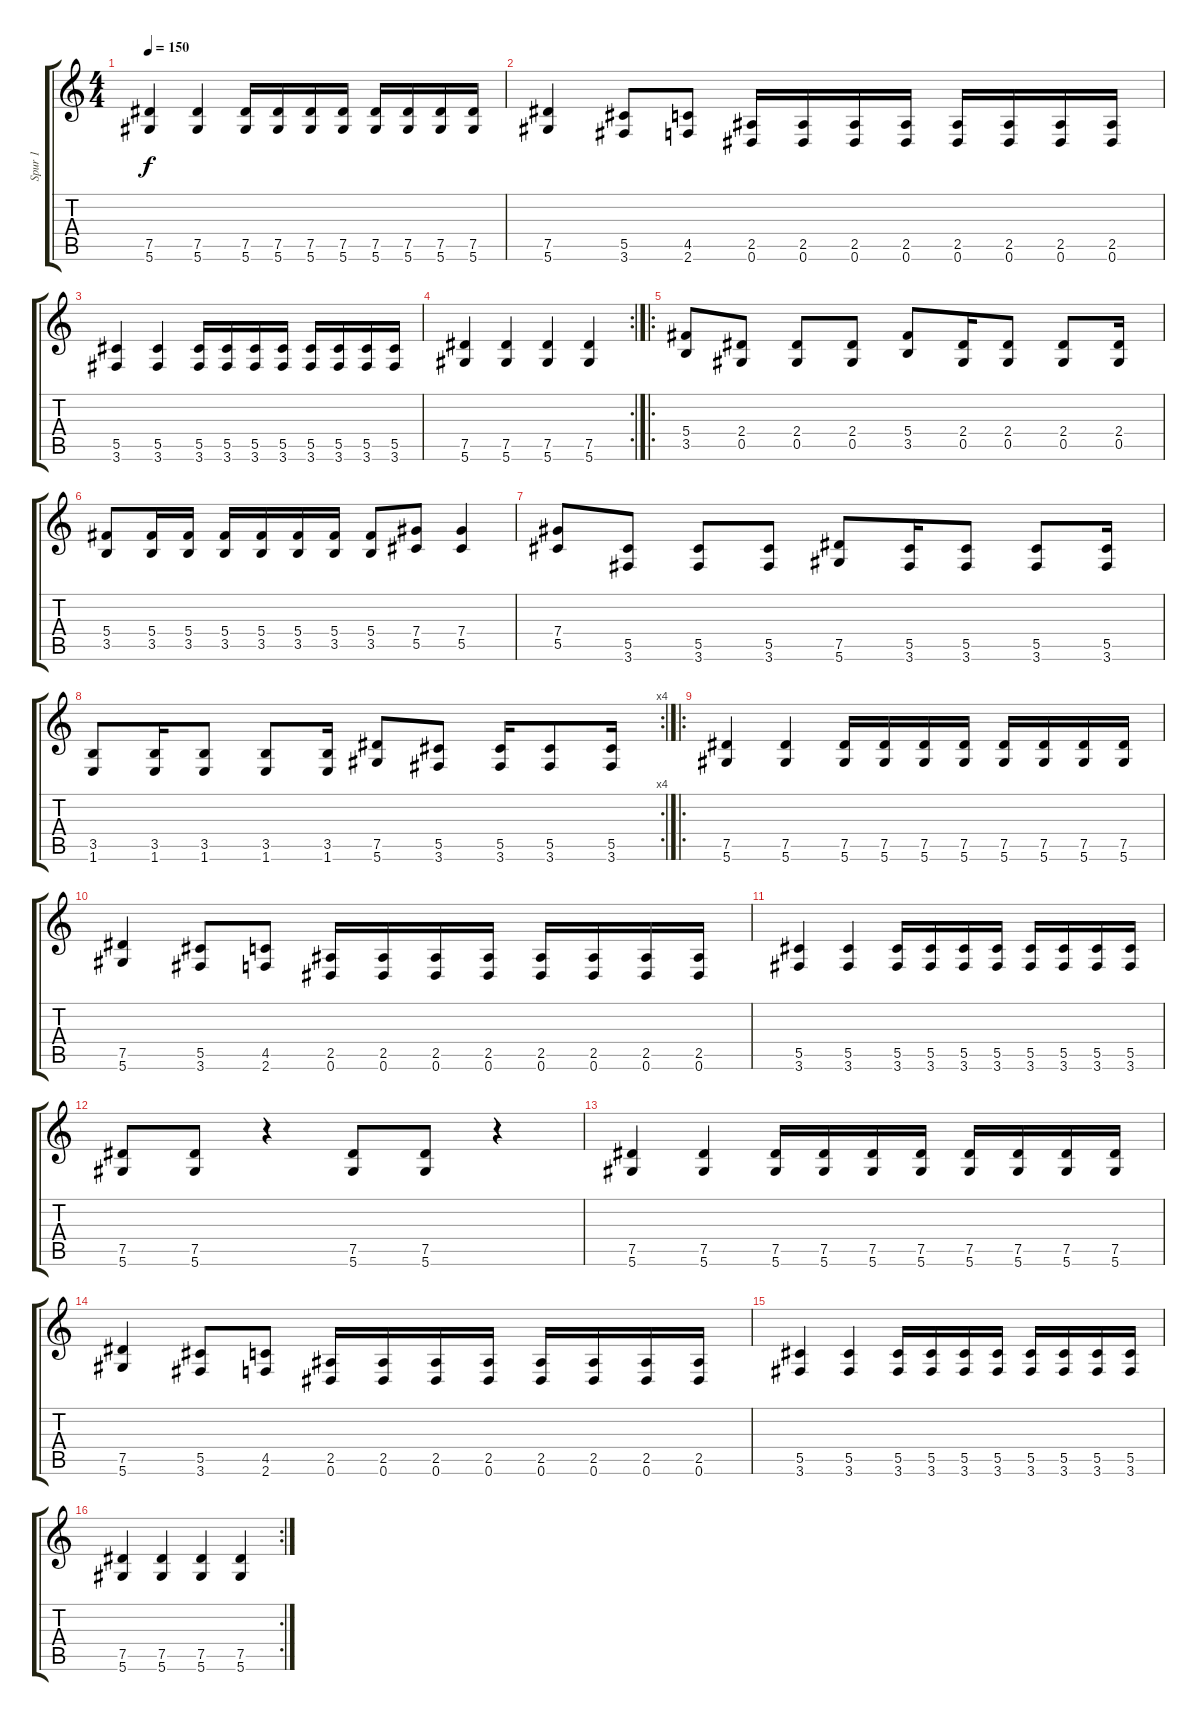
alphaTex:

\track ("Spur 1" "Spur 1") {instrument distortionguitar}
\staff {score tabs}
\tuning (Eb4 Bb3 Gb3 Db3 Ab2 Eb2) {hide}
\ts (4 4)
\tempo 150
\clef g2
\ks c
(7.5 5.6).4{dy f} (7.5 5.6).4 (7.5 5.6).16 (7.5 5.6).16 (7.5 5.6).16 (7.5 5.6).16 (7.5 5.6).16 (7.5 5.6).16 (7.5 5.6).16 (7.5 5.6).16 |
(7.5 5.6).4 (5.5 3.6).8 (4.5 2.6).8 (2.5 0.6).16 (2.5 0.6).16 (2.5 0.6).16 (2.5 0.6).16 (2.5 0.6).16 (2.5 0.6).16 (2.5 0.6).16 (2.5 0.6).16 |
(5.5 3.6).4 (5.5 3.6).4 (5.5 3.6).16 (5.5 3.6).16 (5.5 3.6).16 (5.5 3.6).16 (5.5 3.6).16 (5.5 3.6).16 (5.5 3.6).16 (5.5 3.6).16 |
\rc 2
(7.5 5.6).4 (7.5 5.6).4 (7.5 5.6).4 (7.5 5.6).4 |
\ro
(5.4 3.5).8 (2.4 0.5).8 (2.4 0.5).8 (2.4 0.5).8 (5.4 3.5).8 (2.4 0.5).16 (2.4 0.5).8 (2.4 0.5).8 (2.4 0.5).16 |
(5.4 3.5).8 (5.4 3.5).16 (5.4 3.5).16 (5.4 3.5).16 (5.4 3.5).16 (5.4 3.5).16 (5.4 3.5).16 (5.4 3.5).8 (7.4 5.5).8 (7.4 5.5).4 |
(7.4 5.5).8 (5.5 3.6).8 (5.5 3.6).8 (5.5 3.6).8 (7.5 5.6).8 (5.5 3.6).16 (5.5 3.6).8 (5.5 3.6).8 (5.5 3.6).16 |
\rc 4
(3.5 1.6).8 (3.5 1.6).16 (3.5 1.6).8 (3.5 1.6).8 (3.5 1.6).16 (7.5 5.6).8 (5.5 3.6).8 (5.5 3.6).16 (5.5 3.6).8 (5.5 3.6).16 |
\ro
(7.5 5.6).4 (7.5 5.6).4 (7.5 5.6).16 (7.5 5.6).16 (7.5 5.6).16 (7.5 5.6).16 (7.5 5.6).16 (7.5 5.6).16 (7.5 5.6).16 (7.5 5.6).16 |
(7.5 5.6).4 (5.5 3.6).8 (4.5 2.6).8 (2.5 0.6).16 (2.5 0.6).16 (2.5 0.6).16 (2.5 0.6).16 (2.5 0.6).16 (2.5 0.6).16 (2.5 0.6).16 (2.5 0.6).16 |
(5.5 3.6).4 (5.5 3.6).4 (5.5 3.6).16 (5.5 3.6).16 (5.5 3.6).16 (5.5 3.6).16 (5.5 3.6).16 (5.5 3.6).16 (5.5 3.6).16 (5.5 3.6).16 |
(7.5 5.6).8 (7.5 5.6).8 r.4 (7.5 5.6).8 (7.5 5.6).8 r.4 |
(7.5 5.6).4 (7.5 5.6).4 (7.5 5.6).16 (7.5 5.6).16 (7.5 5.6).16 (7.5 5.6).16 (7.5 5.6).16 (7.5 5.6).16 (7.5 5.6).16 (7.5 5.6).16 |
(7.5 5.6).4 (5.5 3.6).8 (4.5 2.6).8 (2.5 0.6).16 (2.5 0.6).16 (2.5 0.6).16 (2.5 0.6).16 (2.5 0.6).16 (2.5 0.6).16 (2.5 0.6).16 (2.5 0.6).16 |
(5.5 3.6).4 (5.5 3.6).4 (5.5 3.6).16 (5.5 3.6).16 (5.5 3.6).16 (5.5 3.6).16 (5.5 3.6).16 (5.5 3.6).16 (5.5 3.6).16 (5.5 3.6).16 |
\rc 2
(7.5 5.6).4 (7.5 5.6).4 (7.5 5.6).4 (7.5 5.6).4
